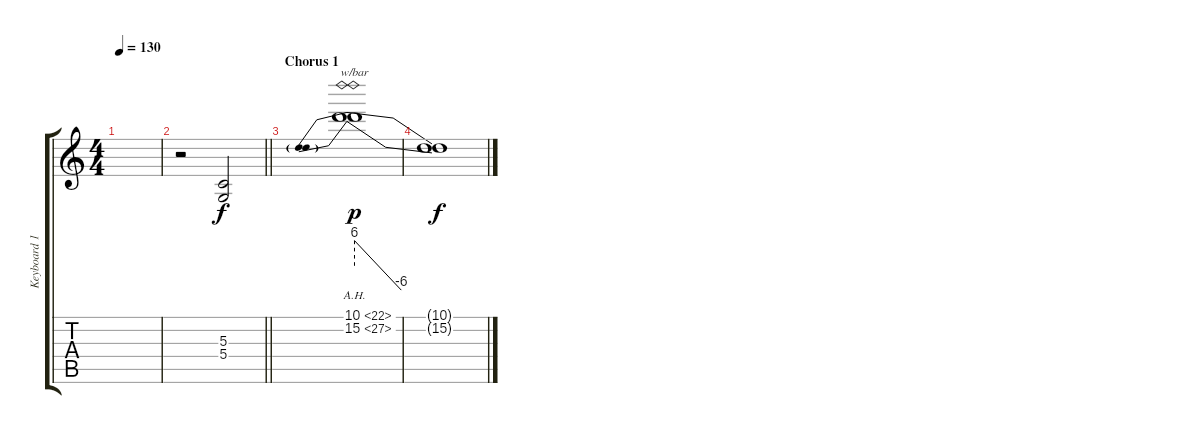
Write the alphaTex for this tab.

\track ("Keyboard 1" "Keyboard 1") {instrument lead5charang}
\staff {score tabs}
\tuning (E4 B3 G3 D3 A2 E2) {hide}
\ts (4 4)
\tempo 130
\clef g2
\ks c
|
\barLineRight lightlight
r.2 (5.3 5.4).2{instrument reversecymbal} |
\section ("" "Chorus 1")
(10.1{ah 12} 15.2{ah 12}).1{tbe (predivedive default 0 24 60 -24) dy p volume 3 instrument lead6voice} |
(10.1{t} 15.2{t}).1{dy f}
